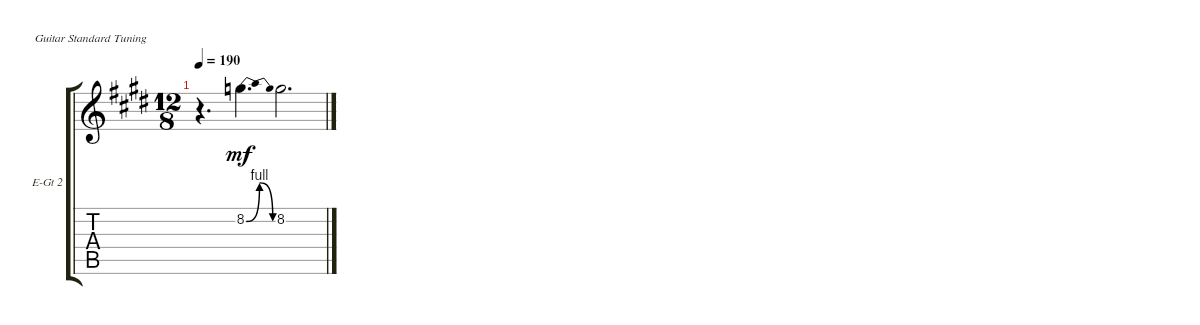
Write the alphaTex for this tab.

\defaultSystemsLayout 4
\bracketExtendMode groupsimilarinstruments
\firstSystemTrackNameOrientation horizontal
\otherSystemsTrackNameOrientation horizontal
\track ("Electric Guitar 2" "E-Gt 2") {instrument electricguitarclean}
\staff {score tabs}
\tuning (E4 B3 G3 D3 A2 E2)
\ts (12 8)
\tempo 190
\clef g2
\ks c#minor
r.4{d dy mf} 8.2{be (bendrelease 0 0 14.399999999999999 4 36.6 4 49.199999999999996 0)}.4{d} 8.2.2{d}
